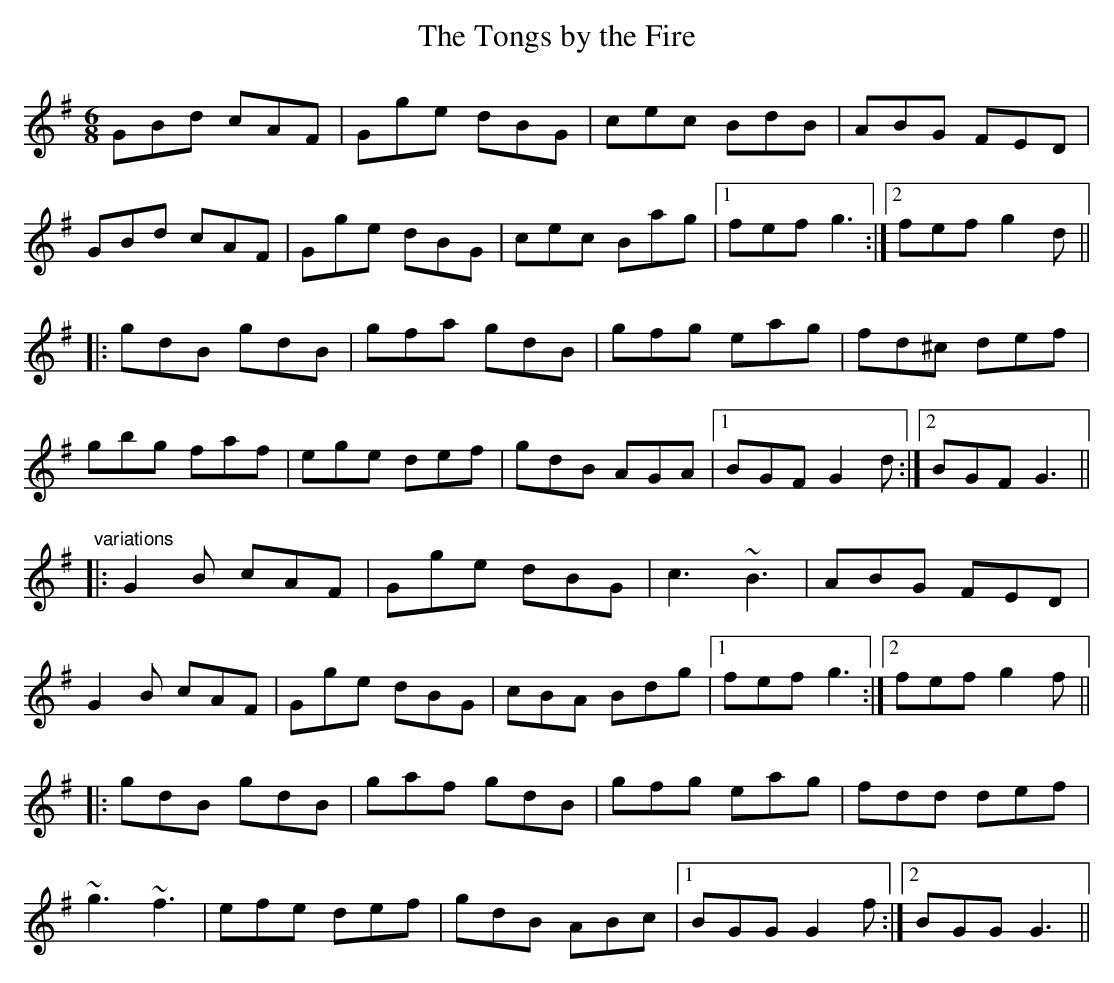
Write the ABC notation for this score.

X:1
T:Tongs by the Fire, The
M:6/8
L:1/8
K:G
GBd cAF|Gge dBG|cec BdB|ABG FED|
GBd cAF|Gge dBG|cec Bag|1 fef g3:|2 fef g2d||
|:gdB gdB|gfa gdB|gfg eag|fd^c def|
gbg faf|ege def|gdB AGA|1 BGF G2d:|2 BGF G3||
"variations"
|:G2B cAF|Gge dBG|c3 ~B3|ABG FED|
G2B cAF|Gge dBG|cBA Bdg|1 fef g3:|2 fef g2f||
|:gdB gdB|gaf gdB|gfg eag|fdd def|
~g3 ~f3|efe def|gdB ABc|1 BGG G2f:|2 BGG G3||
